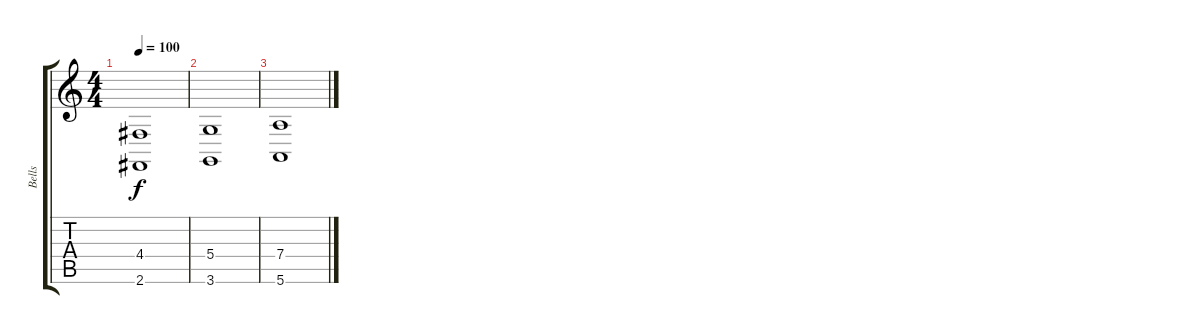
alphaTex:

\track ("Bells" "Bells") {instrument tubularbells}
\staff {score tabs}
\tuning (E4 B3 G3 D3 A2 E2) {hide}
\ts (4 4)
\tempo 100
\clef g2
\ks c
(4.4 2.6).1{dy f} |
(5.4 3.6).1 |
(7.4 5.6).1
